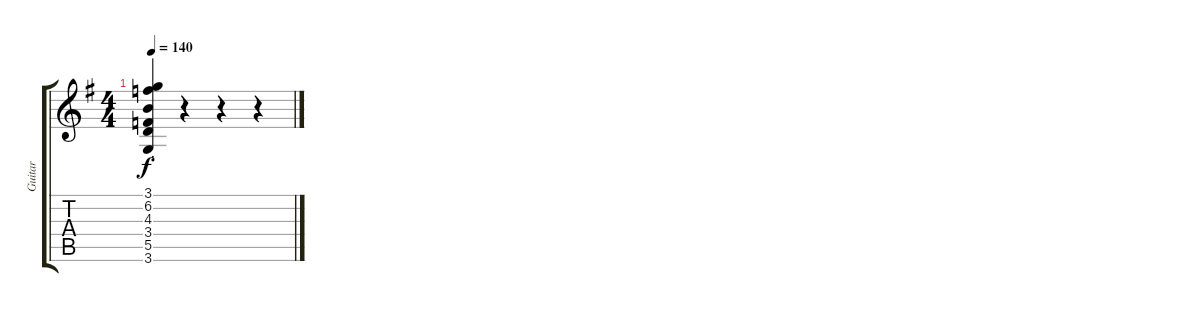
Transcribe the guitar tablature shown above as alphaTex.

\track ("Guitar" "Guitar") {instrument electricguitarclean}
\staff {score tabs}
\tuning (E4 B3 G3 D3 A2 E2) {hide}
\ts (4 4)
\tempo 140
\clef g2
\ks g
(3.1{st} 6.2{st} 4.3{st} 3.4{st} 5.5{st} 3.6{st}).4{dy f} r.4 r.4 r.4
